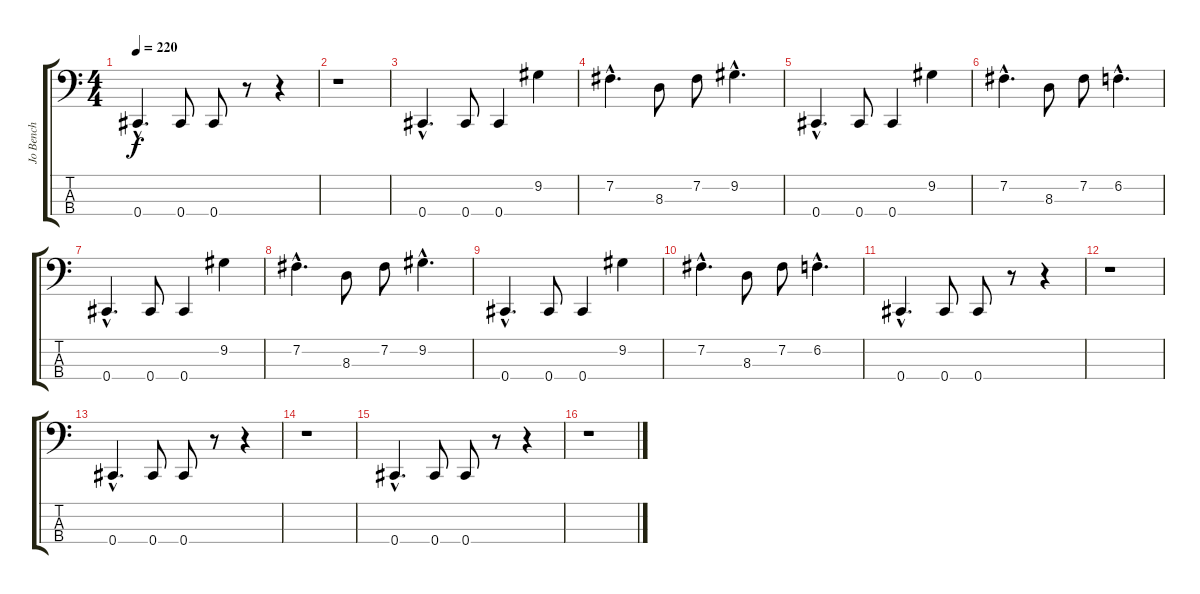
\track ("Jo Bench" "Jo Bench") {instrument electricbassfinger}
\staff {score tabs}
\tuning (E2 B1 Gb1 Db1) {hide}
\ts (4 4)
\tempo 220
\clef f4
\ks c
0.4{hac}.4{d dy f} 0.4.8 0.4.8 r.8 r.4 |
r.1 |
0.4{hac}.4{d} 0.4.8 0.4.4 9.2.4 |
7.2{hac}.4{d} 8.3.8 7.2.8 9.2{hac}.4{d} |
0.4{hac}.4{d} 0.4.8 0.4.4 9.2.4 |
7.2{hac}.4{d} 8.3.8 7.2.8 6.2{hac}.4{d} |
0.4{hac}.4{d} 0.4.8 0.4.4 9.2.4 |
7.2{hac}.4{d} 8.3.8 7.2.8 9.2{hac}.4{d} |
0.4{hac}.4{d} 0.4.8 0.4.4 9.2.4 |
7.2{hac}.4{d} 8.3.8 7.2.8 6.2{hac}.4{d} |
0.4{hac}.4{d} 0.4.8 0.4.8 r.8 r.4 |
r.1 |
0.4{hac}.4{d} 0.4.8 0.4.8 r.8 r.4 |
r.1 |
0.4{hac}.4{d} 0.4.8 0.4.8 r.8 r.4 |
r.1
